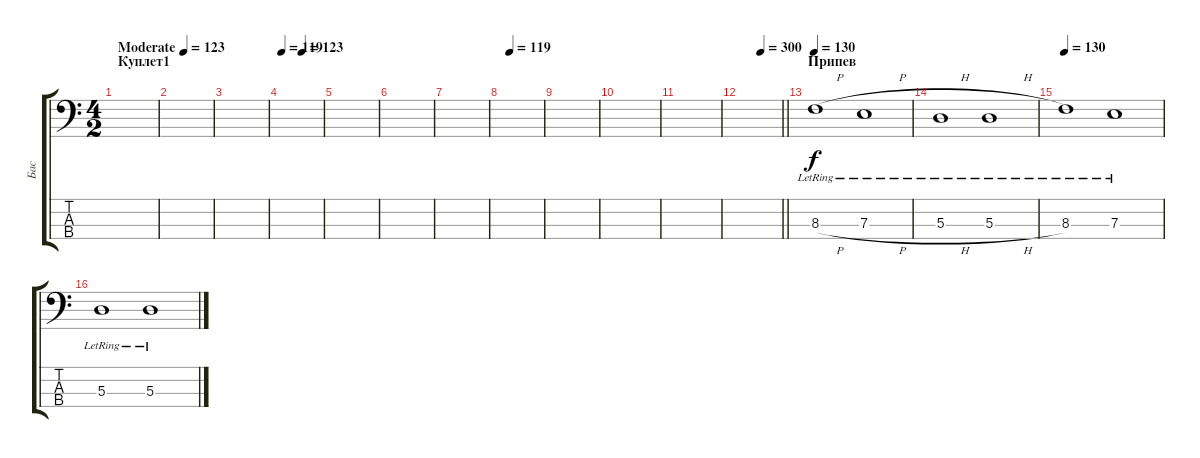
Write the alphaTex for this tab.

\track ("Бас" "Бас") {instrument electricbassfinger}
\staff {score tabs}
\tuning (G2 D2 A1 E1) {hide}
\ts (4 2)
\section ("" "Куплет1")
\tempo (123 "Moderate")
\clef f4
\ks c
|
|
|
\tempo 119
\tempo (123 0.5)
|
|
|
|
\tempo (119 0.1875)
|
|
|
|
\tempo (300 0.5)
\barLineRight lightlight
|
\section ("" "Припев")
\tempo 130
8.3{h lr}.1 7.3{h lr}.1 |
5.3{h lr}.1 5.3{h lr}.1 |
\tempo 130
8.3{lr}.1 7.3{lr}.1 |
5.3{lr}.1 5.3{lr}.1
